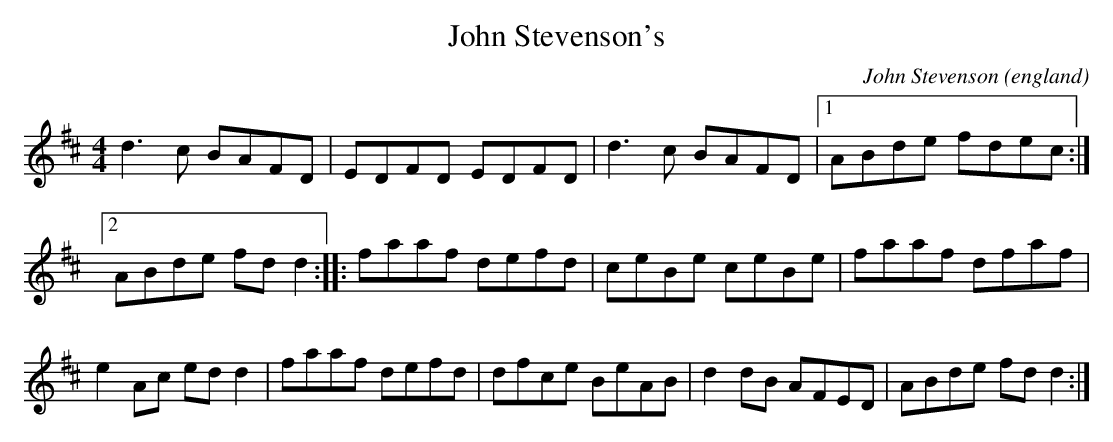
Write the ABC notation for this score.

X:1
T:John Stevenson's
O:england
M:4/4
L:1/8
C:John Stevenson
K:D
d3c BAFD | EDFD EDFD | d3c BAFD |1 ABde fdec \
:|2 ABde fdd2 :: faaf defd | ceBe ceBe | faaf dfaf |\
e2Ac edd2| faaf defd | dfce BeAB | d2dB AFED | ABde fdd2:|
